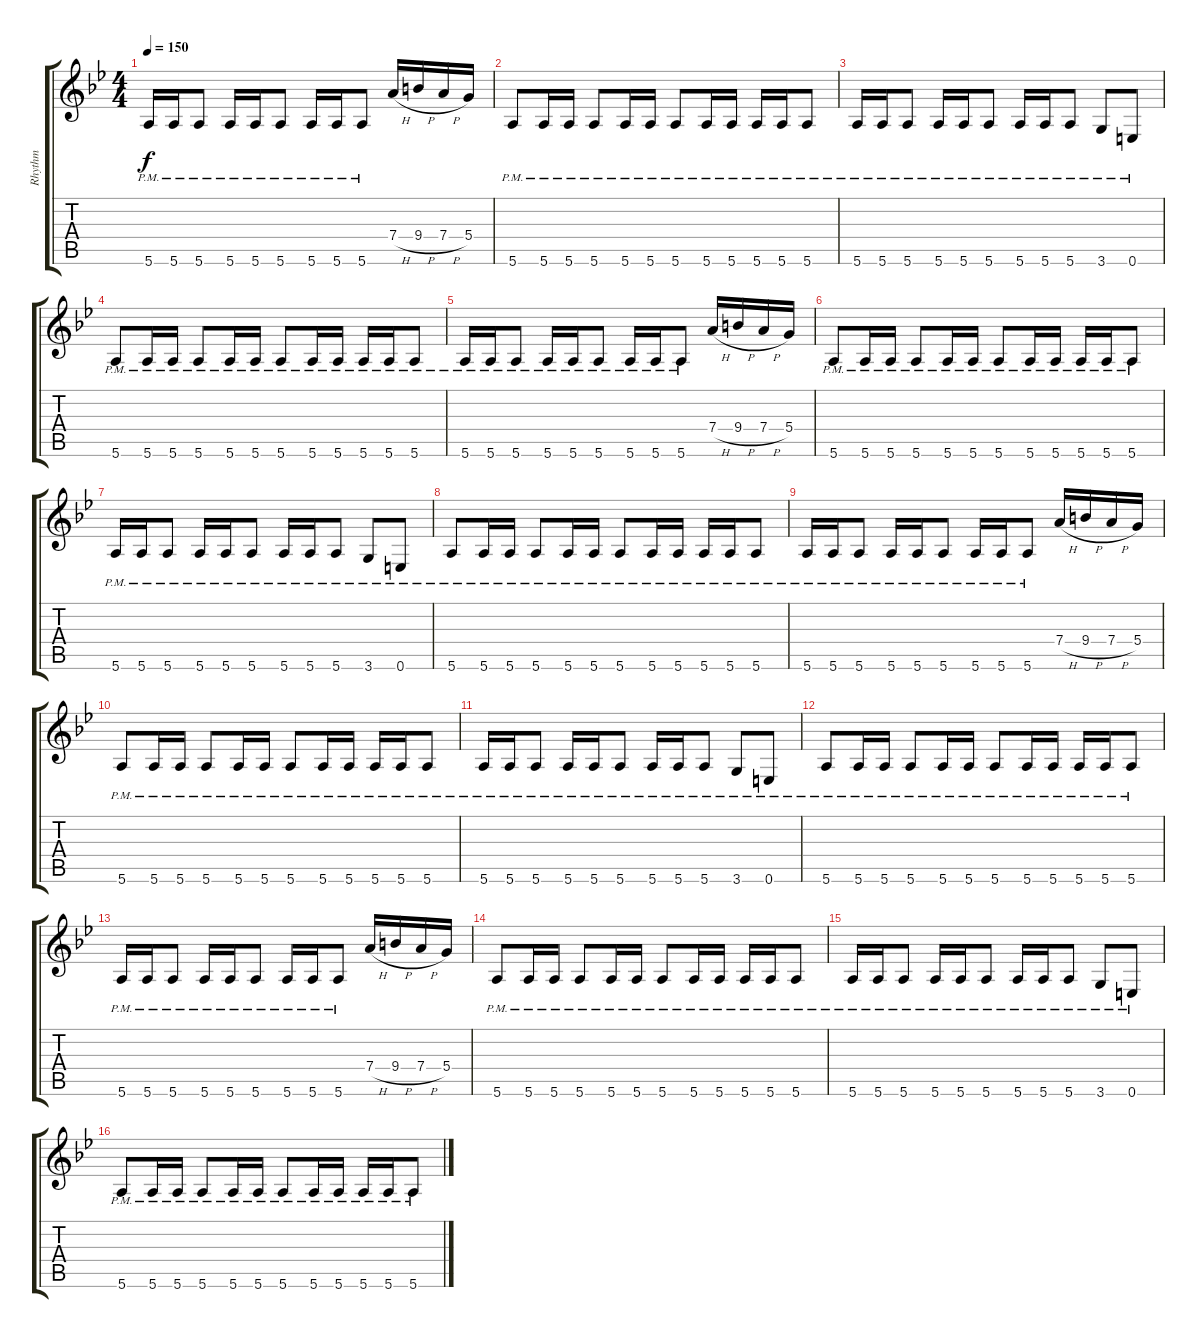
\track ("Rhythm" "Rhythm") {instrument overdrivenguitar}
\staff {score tabs}
\tuning (E4 B3 G3 D3 A2 E2) {hide}
\ts (4 4)
\tempo 150
\clef g2
\ks bb
5.6{pm}.16{dy f} 5.6{pm}.16 5.6{pm}.8 5.6{pm}.16 5.6{pm}.16 5.6{pm}.8 5.6{pm}.16 5.6{pm}.16 5.6{pm}.8 7.4{h}.16 9.4{h}.16 7.4{h}.16 5.4.16 |
5.6{pm}.8 5.6{pm}.16 5.6{pm}.16 5.6{pm}.8 5.6{pm}.16 5.6{pm}.16 5.6{pm}.8 5.6{pm}.16 5.6{pm}.16 5.6{pm}.16 5.6{pm}.16 5.6{pm}.8 |
5.6{pm}.16 5.6{pm}.16 5.6{pm}.8 5.6{pm}.16 5.6{pm}.16 5.6{pm}.8 5.6{pm}.16 5.6{pm}.16 5.6{pm}.8 3.6{pm}.8 0.6{pm}.8 |
5.6{pm}.8 5.6{pm}.16 5.6{pm}.16 5.6{pm}.8 5.6{pm}.16 5.6{pm}.16 5.6{pm}.8 5.6{pm}.16 5.6{pm}.16 5.6{pm}.16 5.6{pm}.16 5.6{pm}.8 |
5.6{pm}.16 5.6{pm}.16 5.6{pm}.8 5.6{pm}.16 5.6{pm}.16 5.6{pm}.8 5.6{pm}.16 5.6{pm}.16 5.6{pm}.8 7.4{h}.16 9.4{h}.16 7.4{h}.16 5.4.16 |
5.6{pm}.8 5.6{pm}.16 5.6{pm}.16 5.6{pm}.8 5.6{pm}.16 5.6{pm}.16 5.6{pm}.8 5.6{pm}.16 5.6{pm}.16 5.6{pm}.16 5.6{pm}.16 5.6{pm}.8 |
5.6{pm}.16 5.6{pm}.16 5.6{pm}.8 5.6{pm}.16 5.6{pm}.16 5.6{pm}.8 5.6{pm}.16 5.6{pm}.16 5.6{pm}.8 3.6{pm}.8 0.6{pm}.8 |
5.6{pm}.8 5.6{pm}.16 5.6{pm}.16 5.6{pm}.8 5.6{pm}.16 5.6{pm}.16 5.6{pm}.8 5.6{pm}.16 5.6{pm}.16 5.6{pm}.16 5.6{pm}.16 5.6{pm}.8 |
5.6{pm}.16 5.6{pm}.16 5.6{pm}.8 5.6{pm}.16 5.6{pm}.16 5.6{pm}.8 5.6{pm}.16 5.6{pm}.16 5.6{pm}.8 7.4{h}.16 9.4{h}.16 7.4{h}.16 5.4.16 |
5.6{pm}.8 5.6{pm}.16 5.6{pm}.16 5.6{pm}.8 5.6{pm}.16 5.6{pm}.16 5.6{pm}.8 5.6{pm}.16 5.6{pm}.16 5.6{pm}.16 5.6{pm}.16 5.6{pm}.8 |
5.6{pm}.16 5.6{pm}.16 5.6{pm}.8 5.6{pm}.16 5.6{pm}.16 5.6{pm}.8 5.6{pm}.16 5.6{pm}.16 5.6{pm}.8 3.6{pm}.8 0.6{pm}.8 |
5.6{pm}.8 5.6{pm}.16 5.6{pm}.16 5.6{pm}.8 5.6{pm}.16 5.6{pm}.16 5.6{pm}.8 5.6{pm}.16 5.6{pm}.16 5.6{pm}.16 5.6{pm}.16 5.6{pm}.8 |
5.6{pm}.16 5.6{pm}.16 5.6{pm}.8 5.6{pm}.16 5.6{pm}.16 5.6{pm}.8 5.6{pm}.16 5.6{pm}.16 5.6{pm}.8 7.4{h}.16 9.4{h}.16 7.4{h}.16 5.4.16 |
5.6{pm}.8 5.6{pm}.16 5.6{pm}.16 5.6{pm}.8 5.6{pm}.16 5.6{pm}.16 5.6{pm}.8 5.6{pm}.16 5.6{pm}.16 5.6{pm}.16 5.6{pm}.16 5.6{pm}.8 |
5.6{pm}.16 5.6{pm}.16 5.6{pm}.8 5.6{pm}.16 5.6{pm}.16 5.6{pm}.8 5.6{pm}.16 5.6{pm}.16 5.6{pm}.8 3.6{pm}.8 0.6{pm}.8 |
5.6{pm}.8 5.6{pm}.16 5.6{pm}.16 5.6{pm}.8 5.6{pm}.16 5.6{pm}.16 5.6{pm}.8 5.6{pm}.16 5.6{pm}.16 5.6{pm}.16 5.6{pm}.16 5.6{pm}.8
